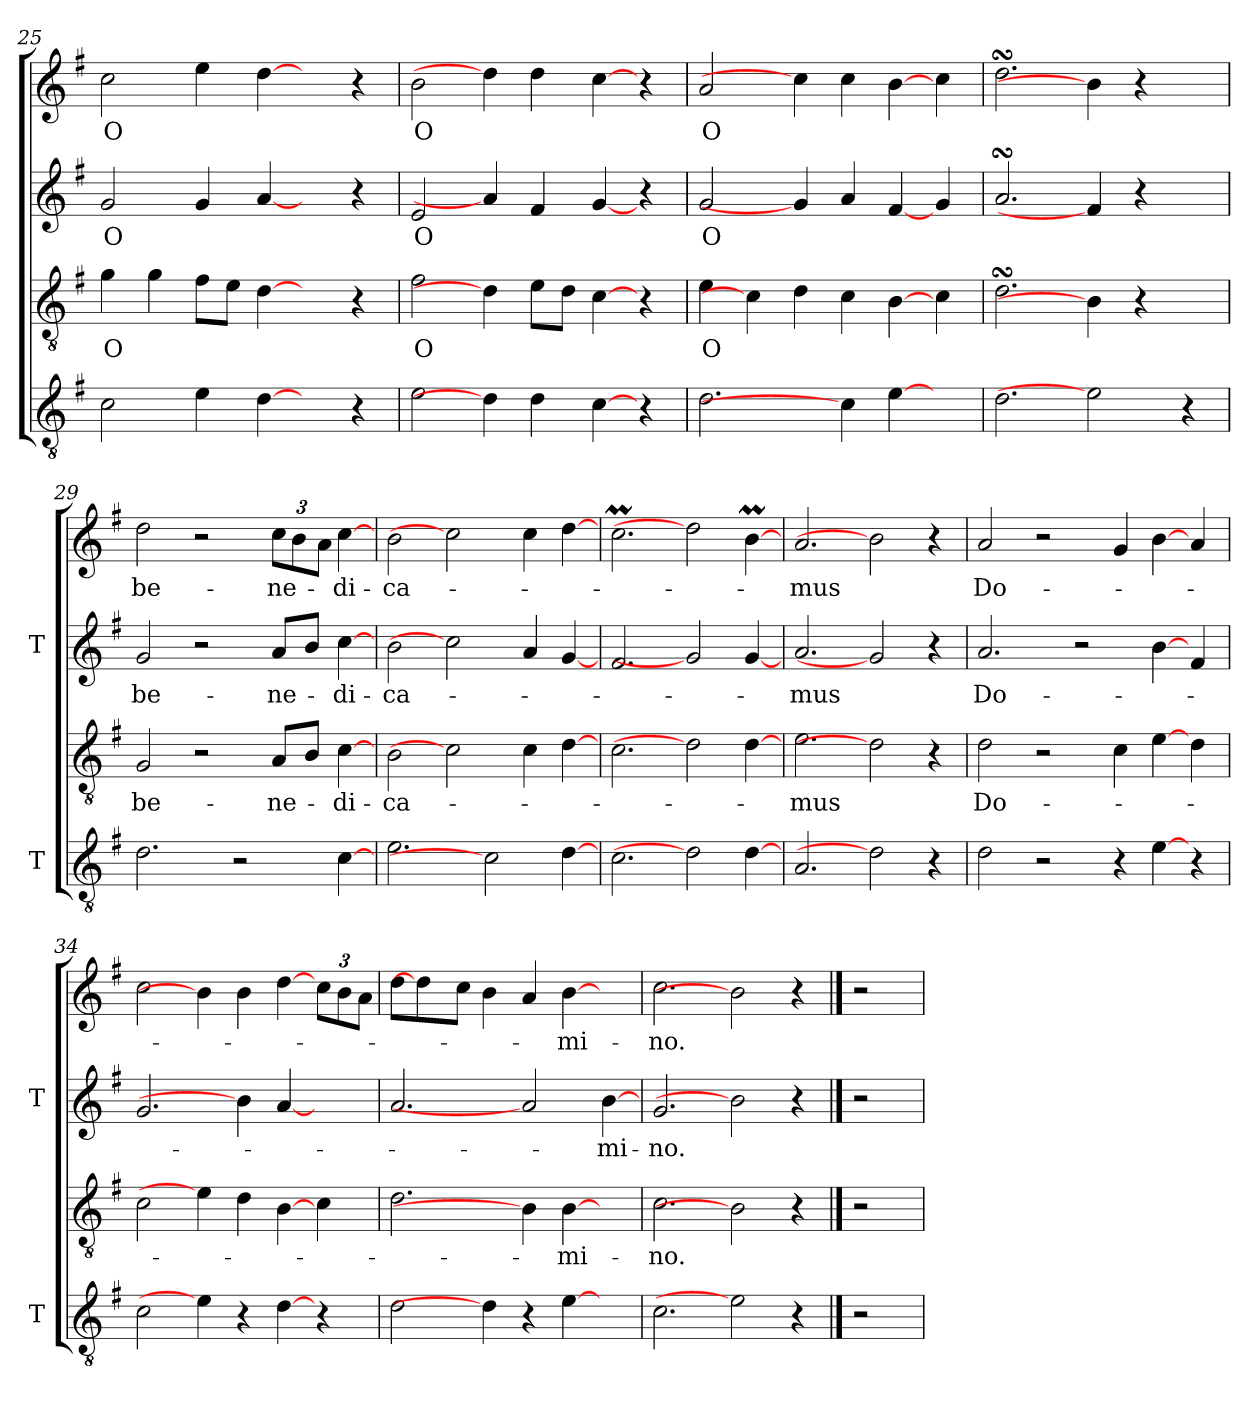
**kern	**kern	**text	**kern	**text	**kern	**text
*part4	*part3	*part3	*part2	*part2	*part1	*part1
*staff4	*staff3	*staff3	*staff2	*staff2	*staff1	*staff1
*I'T	*	*	*I'T	*	*	*
*clefGv2	*clefGv2	*	*clefG2	*	*clefG2	*
*k[f#]	*k[f#]	*	*k[f#]	*	*k[f#]	*
*G:	*G:	*	*G:	*	*G:	*
=25	=25	=25	=25	=25	=25	=25
!	!	!LO:LY:b	!	!LO:LY:b	!	!LO:LY:b
2c\	4g\	O	2g/	O	2cc\	O
.	4g\	.	.	.	.	.
4e\	8f#\L	.	4g/	.	4ee\	.
.	8e\J	.	.	.	.	.
[4d\	[4d\	.	[4a/	.	[4dd\	.
4ryy	4ryy	.	4ryy	.	4ryy	.
4r	4r	.	4r	.	4r	.
=26	=26	=26	=26	=26	=26	=26
!	!	!LO:LY:b	!	!LO:LY:b	!	!LO:LY:b
2e\	2f#\	O	2e/	O	2b\	O
4d\]	4d\]	.	4a/]	.	4dd\]	.
4d\	8e\L	.	4f#/	.	4dd\	.
.	8d\J	.	.	.	.	.
[4c\	[4c\	.	[4g/	.	[4cc\	.
4r	4r	.	4r	.	4r	.
=27	=27	=27	=27	=27	=27	=27
!	!	!LO:LY:b	!	!LO:LY:b	!	!LO:LY:b
2.d\	4e\	O	2g/	O	2a/	O
.	4c\]	.	.	.	.	.
.	4d\	.	4g/]	.	4cc\]	.
4c\]	4c\	.	4a/	.	4cc\	.
[4e\	[4B\	.	[4f#/	.	[4b\	.
4ryy	4c\	.	4g/	.	4cc\	.
=28	=28	=28	=28	=28	=28	=28
2.d\	2.dsSSS\	.	2.asSSS/	.	2.ddsSSS\	.
2e\]	4B\]	.	4f#/]	.	4b\]	.
.	4r	.	4r	.	4r	.
4r	4ryy	.	4ryy	.	4ryy	.
=29	=29	=29	=29	=29	=29	=29
!	!	!LO:LY:b	!	!LO:LY:b	!	!LO:LY:b
2.d\	2G/	be-	2g/	be-	2dd\	be-
.	2r	.	2r	.	2r	.
2r	.	.	.	.	.	.
!	!	!LO:LY:b	!	!LO:LY:b	!	!
*	*	*	*	*	*Xbrackettup	*
!	!	!	!	!	!	!LO:LY:b
.	8A/L	-ne-	8a/L	-ne-	12cc\L	-ne-
.	.	.	.	.	12b\	.
.	8B/J	.	8b/J	.	.	.
.	.	.	.	.	12a\J	.
!	!	!LO:LY:b	!	!LO:LY:b	!	!LO:LY:b
[4c\	[4c\	-di-	[4cc\	-di-	[4cc\	-di-
=30	=30	=30	=30	=30	=30	=30
!	!	!LO:LY:b	!	!LO:LY:b	!	!LO:LY:b
2.e\	2B\	-ca-	2b\	-ca-	2b\	-ca-
.	2c\]	.	2cc\]	.	2cc\]	.
2c\]	.	.	.	.	.	.
.	4c\	.	4a/	.	4cc\	.
[4d\	[4d\	.	[4g/	.	[4dd\	.
!!LO:LB:g=z
=31	=31	=31	=31	=31	=31	=31
2.c\	2.c\	.	2.f#/	.	2.ccM\	.
2d\]	2d\]	.	2g/]	.	2dd\]	.
[4d\	[4d\	.	[4g/	.	[4bm\	.
=32	=32	=32	=32	=32	=32	=32
!	!	!LO:LY:b	!	!LO:LY:b	!	!LO:LY:b
2.A/	2.e\	-mus	2.a/	-mus	2.a/	-mus
2d\]	2d\]	.	2g/]	.	2b\]	.
4r	4r	.	4r	.	4r	.
=33	=33	=33	=33	=33	=33	=33
!	!	!LO:LY:b	!	!LO:LY:b	!	!LO:LY:b
2d\	2d\	Do-	2.a/	Do-	2a/	Do-
2r	2r	.	.	.	2r	.
.	.	.	2r	.	.	.
4r	4c\	.	.	.	4g/	.
[4e\	[4e\	.	[4b\	.	[4b\	.
4r	4d\	.	4f#/	.	4a/	.
=34	=34	=34	=34	=34	=34	=34
2c\	2c\	.	2.g/	.	2cc\	.
4e\]	4e\]	.	.	.	4b\]	.
4r	4d\	.	4b\]	.	4b\	.
[4d\	[4B\	.	[4a/	.	[4dd\	.
4r	4c\	.	4ryy	.	12cc\L	.
.	.	.	.	.	12b\	.
.	.	.	.	.	12a\J	.
=35	=35	=35	=35	=35	=35	=35
2d\	2.d\	.	2.a/	.	8dd\L	.
.	.	.	.	.	4dd\]	.
.	.	.	.	.	8cc\J	.
4d\]	.	.	.	.	4b\	.
4r	4B\]	.	2a/]	.	4a/	.
!	!	!LO:LY:b	!	!	!	!LO:LY:b
[4e\	[4B\	-mi-	.	.	[4b\	-mi-
!	!	!	!	!LO:LY:b	!	!
4ryy	4ryy	.	[4b\	-mi-	4ryy	.
=36	=36	=36	=36	=36	=36	=36
!	!	!LO:LY:b	!	!LO:LY:b	!	!LO:LY:b
2.c\	2.c\	-no.	2.g/	-no.	2.cc\	-no.
2e\]	2B\]	.	2b\]	.	2b\]	.
4r	4r	.	4r	.	4r	.
==37	==37	==37	==37	==37	==37	==37
2r	2r	.	2r	.	2r	.
=	=	=	=	=	=	=
*-	*-	*-	*-	*-	*-	*-
